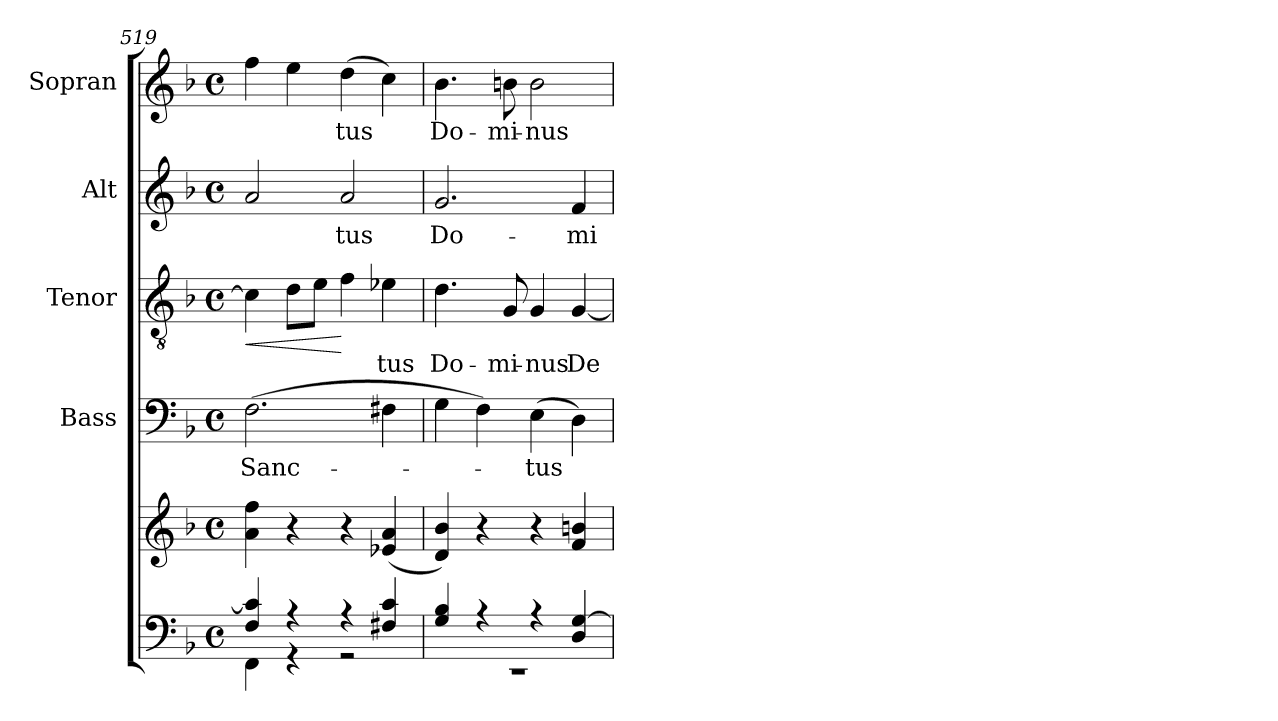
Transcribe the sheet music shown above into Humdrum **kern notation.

**kern	**kern	**kern	**text	**kern	**text	**dynam	**kern	**text	**kern	**text
*part5	*part5	*part4	*part4	*part3	*part3	*part3	*part2	*part2	*part1	*part1
*staff6	*staff5	*staff4	*staff4	*staff3	*staff3	*staff3	*staff2	*staff2	*staff1	*staff1
*	*	*I"Bass	*	*I"Tenor	*	*	*I"Alt	*	*I"Sopran	*
*	*	*I'B.	*	*I'T.	*	*	*I'A.	*	*I'S.	*
*clefF4	*clefG2	*clefF4	*	*clefGv2	*	*	*clefG2	*	*clefG2	*
*k[b-]	*k[b-]	*k[b-]	*	*k[b-]	*	*	*k[b-]	*	*k[b-]	*
*F:	*F:	*F:	*	*F:	*	*	*F:	*	*F:	*
*M4/4	*M4/4	*M4/4	*	*M4/4	*	*	*M4/4	*	*M4/4	*
*met(c)	*met(c)	*met(c)	*	*met(c)	*	*	*met(c)	*	*met(c)	*
=519	=519	=519	=519	=519	=519	=519	=519	=519	=519	=519
*^	*	*	*	*	*	*	*	*	*	*
!	!	!	!	!LO:LY:b	!	!	!LO:HP:b	!	!	!	!
4F/ 4c/]	4FF\	4a\ 4ff\	(>2.F\	Sanc-	4c\]	.	<	2a/	.	4ff\	.
4rA	4rFF	4r	.	.	8d\L	.	.	.	.	4ee\	.
.	.	.	.	.	8e\J	.	.	.	.	.	.
!	!	!	!	!	!	!	!	!	!LO:LY:b	!	!LO:LY:b
4rA	2rGG	4r	.	.	4f\	.	[	2a/	-tus	(>4dd\	-tus
!	!	!	!	!	!	!LO:LY:b	!	!	!	!	!
4F#X/ 4c/	.	(4e-X/ 4a/	4F#X\	.	4e-X\	-tus	.	.	.	4cc\)	.
=520	=520	=520	=520	=520	=520	=520	=520	=520	=520	=520	=520
!	!	!	!	!	!	!LO:LY:b	!	!	!LO:LY:b	!	!LO:LY:b
4G/ 4B-/	1rEE	4d/ 4b-/)	4G\	.	4.d\	Do-	.	2.g/	Do-	4.b-\	Do-
4rA	.	4r	4F\)	.	.	.	.	.	.	.	.
!	!	!	!	!	!	!LO:LY:b	!	!	!	!	!LO:LY:b
.	.	.	.	.	8G/	-mi-	.	.	.	8bn\	-mi-
!	!	!	!	!LO:LY:b	!	!LO:LY:b	!	!	!	!	!LO:LY:b
4rA	.	4r	(>4E\	-tus	4G/	-nus	.	.	.	2b\	-nus
!	!	!	!	!	!	!LO:LY:b	!	!	!LO:LY:b	!	!
4D/ [>4G/	.	4f/ 4bn/	4D\)	.	[4G/	De-	.	4f/	-mi-	.	.
*v	*v	*	*	*	*	*	*	*	*	*	*
=	=	=	=	=	=	=	=	=	=	=
*-	*-	*-	*-	*-	*-	*-	*-	*-	*-	*-
